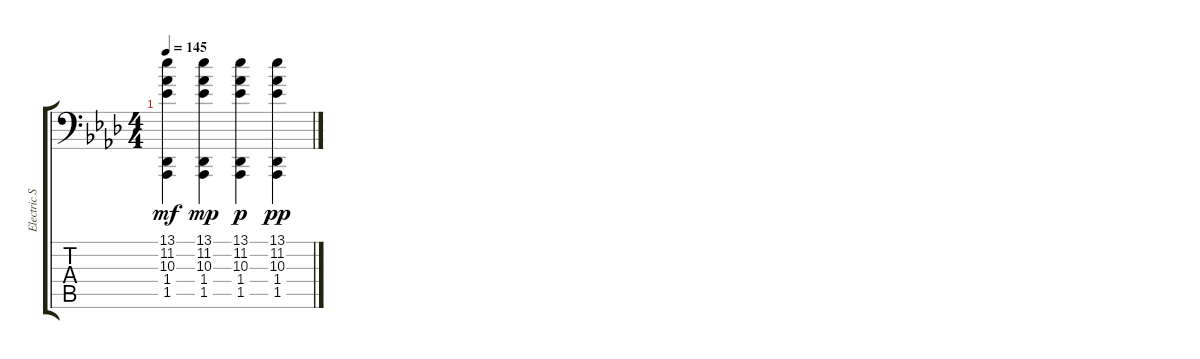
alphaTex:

\track ("Electric Synth" "Electric S") {instrument churchorgan}
\staff {score tabs}
\tuning (D4 A3 F3 C2 G1 C1) {hide}
\ts (4 4)
\tempo 145
\clef f4
\ks ab
(13.1 11.2 10.3 1.4 1.5).4{dy mf} (13.1 11.2 10.3 1.4 1.5).4{dy mp} (13.1 11.2 10.3 1.4 1.5).4{dy p} (13.1 11.2 10.3 1.4 1.5).4{dy pp}
